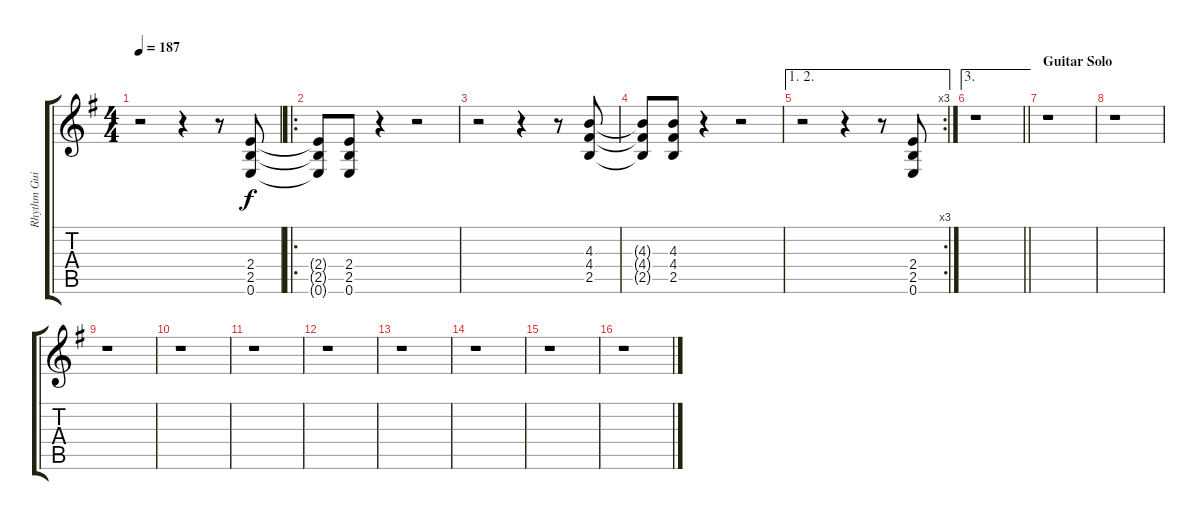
\track ("Rhythm Guitar I" "Rhythm Gui") {instrument distortionguitar}
\staff {score tabs}
\tuning (E4 B3 G3 D3 A2 E2) {hide}
\ts (4 4)
\tempo 187
\clef g2
\ks g
r.2{dy f} r.4 r.8 (2.4 2.5 0.6).8 |
\ro
(2.4{t} 2.5{t} 0.6{t}).8 (2.4 2.5 0.6).8 r.4 r.2 |
r.2 r.4 r.8 (4.3 4.4 2.5).8 |
(4.3{t} 4.4{t} 2.5{t}).8 (4.3 4.4 2.5).8 r.4 r.2 |
\ae (1 2)
\rc 3
r.2 r.4 r.8 (2.4 2.5 0.6).8 |
\ae 3
\barLineRight lightlight
r.1 |
\section ("" "Guitar Solo")
r.1 |
r.1 |
r.1 |
r.1 |
r.1 |
r.1 |
r.1 |
r.1 |
r.1 |
r.1
